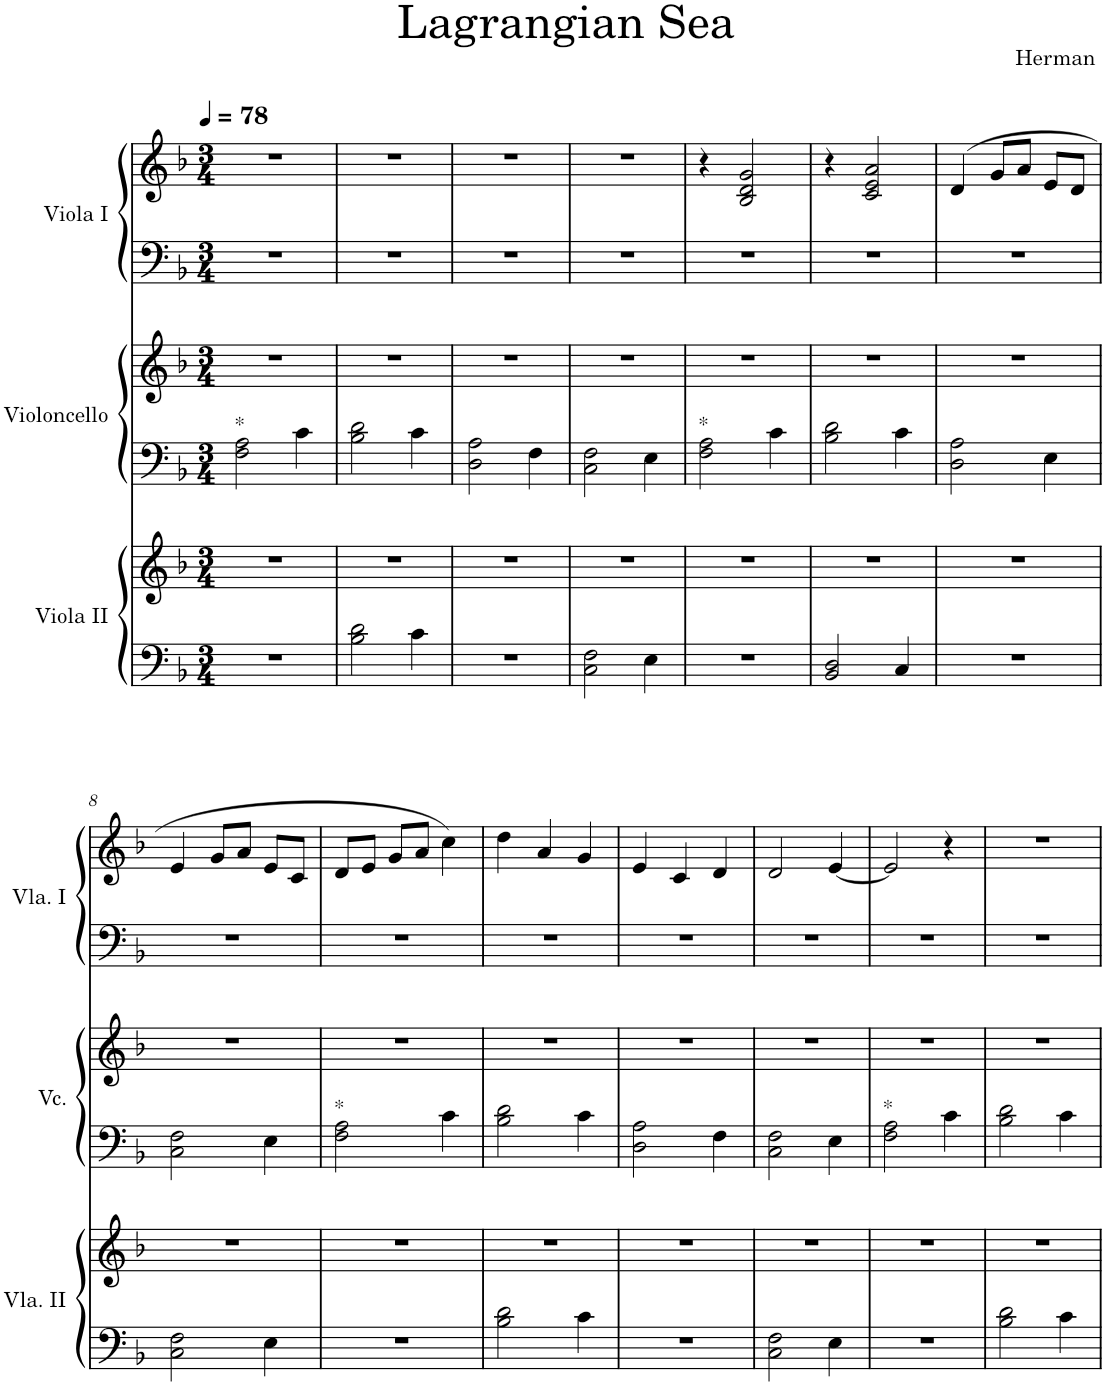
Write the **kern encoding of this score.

**kern	**kern	**kern	**kern	**kern	**kern
*part3	*part3	*part2	*part2	*part1	*part1
*staff6	*staff5	*staff4	*staff3	*staff2	*staff1
*I"Viola II	*	*I"Violoncello	*	*I"Viola I	*
*I'Vla. II	*	*I'Vc.	*	*I'Vla. I	*
*clefF4	*clefG2	*clefF4	*clefG2	*clefF4	*clefG2
*k[b-]	*k[b-]	*k[b-]	*k[b-]	*k[b-]	*k[b-]
*M3/4	*M3/4	*M3/4	*M3/4	*M3/4	*M3/4
*MM78	*MM78	*MM78	*MM78	*MM78	*MM78
=1	=1	=1	=1	=1	=1
!	!	!LO:TX:a:t=*	!	!	!
2.r	2.r	2F\ 2A\	2.r	2.r	2.r
.	.	4c\	.	.	.
=2	=2	=2	=2	=2	=2
2B-\ 2d\	2.r	2B-\ 2d\	2.r	2.r	2.r
4c\	.	4c\	.	.	.
=3	=3	=3	=3	=3	=3
2.r	2.r	2D\ 2A\	2.r	2.r	2.r
.	.	4F\	.	.	.
=4	=4	=4	=4	=4	=4
2C\ 2F\	2.r	2C\ 2F\	2.r	2.r	2.r
4E\	.	4E\	.	.	.
=5	=5	=5	=5	=5	=5
!	!	!LO:TX:a:t=*	!	!	!
2.r	2.r	2F\ 2A\	2.r	2.r	4r
.	.	.	.	.	2B-/ 2d/ 2g/
.	.	4c\	.	.	.
=6	=6	=6	=6	=6	=6
2BB-/ 2D/	2.r	2B-\ 2d\	2.r	2.r	4r
.	.	.	.	.	2c/ 2e/ 2a/
4C/	.	4c\	.	.	.
=7	=7	=7	=7	=7	=7
2.r	2.r	2D\ 2A\	2.r	2.r	(4d/
.	.	.	.	.	8g/L
.	.	.	.	.	8a/J
.	.	4E\	.	.	8e/L
.	.	.	.	.	8d/J
!!LO:LB:g=z
=8	=8	=8	=8	=8	=8
2C\ 2F\	2.r	2C\ 2F\	2.r	2.r	4e/
.	.	.	.	.	8g/L
.	.	.	.	.	8a/J
4E\	.	4E\	.	.	8e/L
.	.	.	.	.	8c/J
=9	=9	=9	=9	=9	=9
!	!	!LO:TX:a:t=*	!	!	!
2.r	2.r	2F\ 2A\	2.r	2.r	8d/L
.	.	.	.	.	8e/J
.	.	.	.	.	8g/L
.	.	.	.	.	8a/J
.	.	4c\	.	.	4cc\)
=10	=10	=10	=10	=10	=10
2B-\ 2d\	2.r	2B-\ 2d\	2.r	2.r	4dd\
.	.	.	.	.	4a/
4c\	.	4c\	.	.	4g/
=11	=11	=11	=11	=11	=11
2.r	2.r	2D\ 2A\	2.r	2.r	4e/
.	.	.	.	.	4c/
.	.	4F\	.	.	4d/
=12	=12	=12	=12	=12	=12
2C\ 2F\	2.r	2C\ 2F\	2.r	2.r	2d/
4E\	.	4E\	.	.	[4e/
=13	=13	=13	=13	=13	=13
!	!	!LO:TX:a:t=*	!	!	!
2.r	2.r	2F\ 2A\	2.r	2.r	2e/]
.	.	4c\	.	.	4r
=14	=14	=14	=14	=14	=14
2B-\ 2d\	2.r	2B-\ 2d\	2.r	2.r	2.r
4c\	.	4c\	.	.	.
=	=	=	=	=	=
*-	*-	*-	*-	*-	*-
